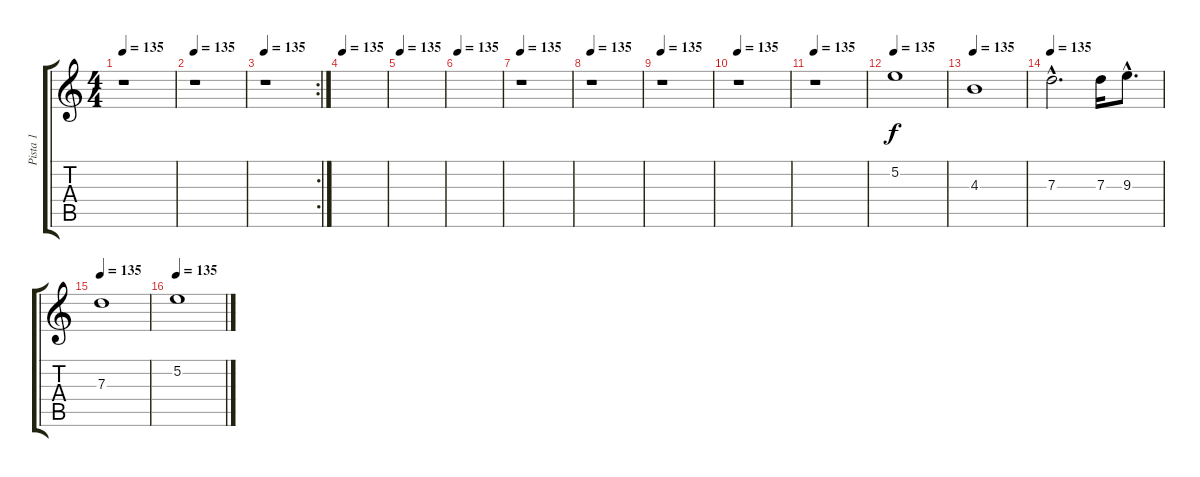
\track ("Pista 1" "Pista 1") {instrument distortionguitar}
\staff {score tabs}
\tuning (E4 B3 G3 D3 A2 E2) {hide}
\ts (4 4)
\tempo 135
\clef g2
\ks c
r.1{dy f} |
\tempo 135
r.1 |
\rc 2
\tempo 135
r.1 |
\tempo 135
|
\tempo 135
|
\tempo 135
|
\tempo 135
r.1 |
\tempo 135
r.1 |
\tempo 135
r.1 |
\tempo 135
r.1 |
\tempo 135
r.1 |
\tempo 135
5.2.1 |
\tempo 135
4.3.1 |
\tempo 135
7.3{hac}.2{d} 7.3.16 9.3{hac}.8{d} |
\tempo 135
7.3.1 |
\tempo 135
5.2.1
